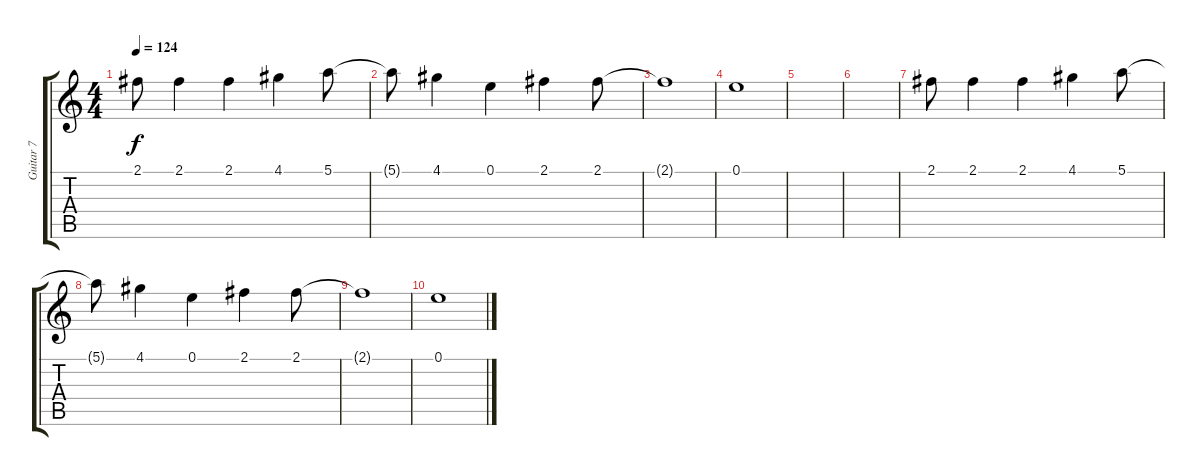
\track ("Guitar 7" "Guitar 7") {instrument distortionguitar}
\staff {score tabs}
\tuning (E4 B3 G3 D3 A2 E2) {hide}
\ts (4 4)
\tempo 124
\clef g2
\ks c
2.1.8{dy f} 2.1.4 2.1.4 4.1.4 5.1.8 |
5.1{t}.8 4.1.4 0.1.4 2.1.4 2.1.8 |
2.1{t}.1 |
0.1.1 |
|
|
2.1.8 2.1.4 2.1.4 4.1.4 5.1.8 |
5.1{t}.8 4.1.4 0.1.4 2.1.4 2.1.8 |
2.1{t}.1 |
0.1.1
